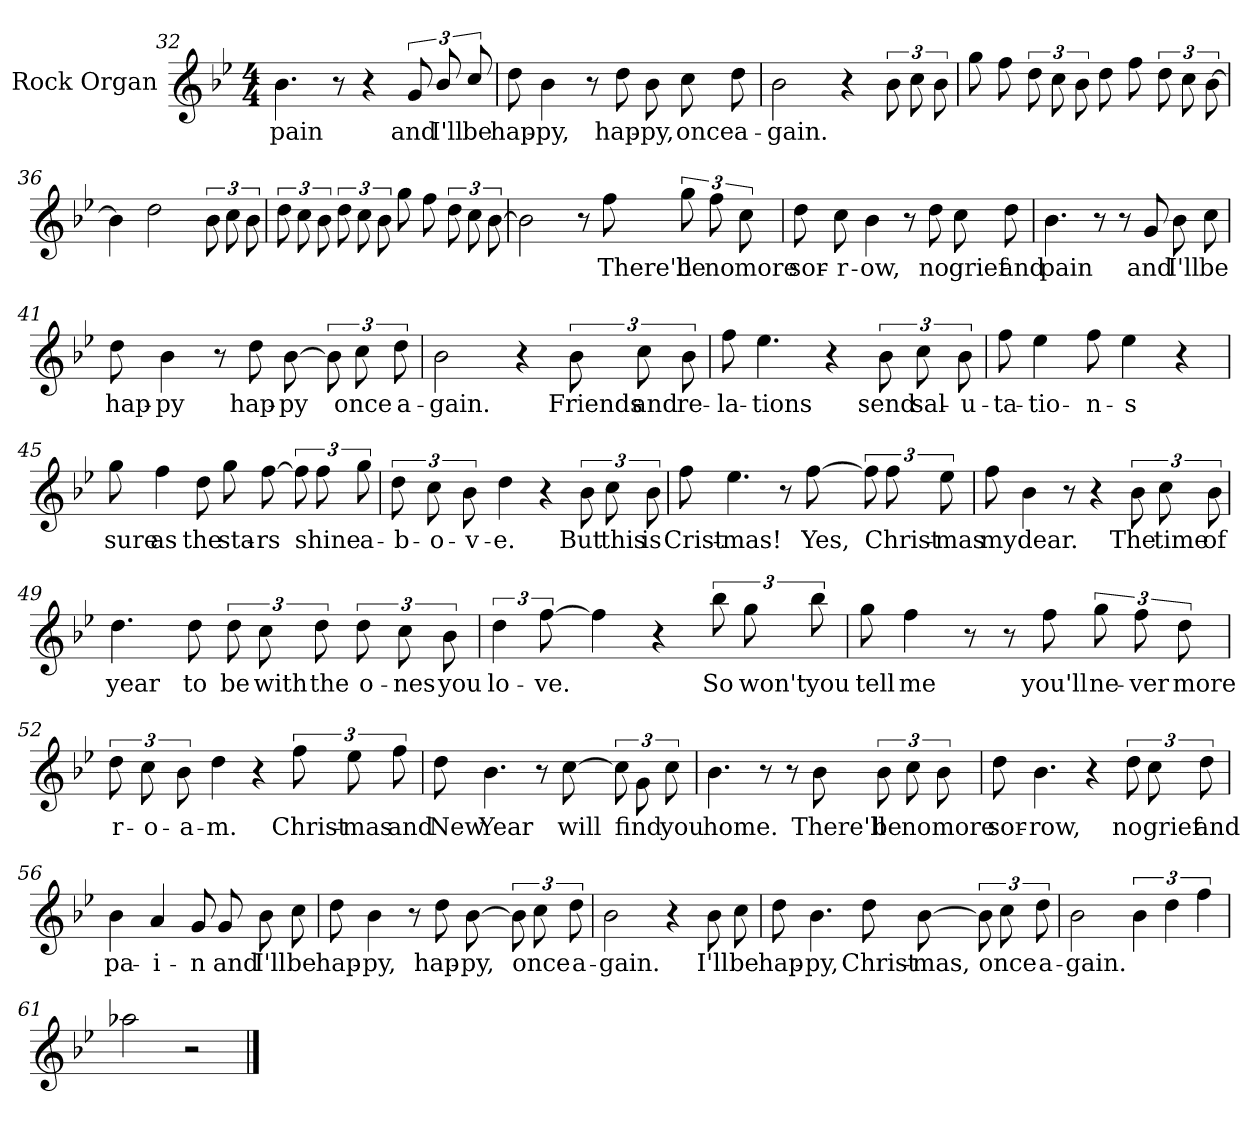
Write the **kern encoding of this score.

**kern	**text
*part1	*part1
*staff1	*staff1
*I"Rock Organ	*
*I'Rock Organ	*
*clefG2	*
*k[b-e-]	*
*M4/4	*
=32	=32
4.b-\	pain
8r	.
4r	.
12g/L	and
12b-/	I'll
12cc/	be
!!LO:LB:g=z
=33	=33
8dd\	hap-
4b-\	py,
8r	.
8dd\L	hap-
8b-\	py,
8cc\L	once
8dd\	a-
=34	=34
2b-\	gain.
4r	.
12b-\L	.
12cc\	.
12b-\	.
=35	=35
8gg\L	.
8ff\	.
12dd\L	.
12cc\	.
12b-\	.
8dd\L	.
8ff\	.
12dd\L	.
12cc\	.
[>12b-\	.
=36	=36
4b-\]	.
2dd\	.
12b-\L	.
12cc\	.
12b-\	.
!!LO:LB:g=z
=37	=37
12dd\L	.
12cc\	.
12b-\	.
12dd\L	.
12cc\	.
12b-\	.
8gg\L	.
8ff\	.
12dd\L	.
12cc\	.
[>12b-\	.
=38	=38
2b-\]	.
8r	.
8ff\	There'll
12gg\L	be
12ff\	no
12cc\	more
=39	=39
8dd\L	sor-
8cc\	r-
4b-\	ow,
8r	.
8dd\	no
8cc\L	grief
8dd\	and
!!LO:LB:g=z
=40	=40
4.b-\	pain
8r	.
8r	.
8g/	and
8b-\L	I'll
8cc\	be
=41	=41
8dd\	hap-
4b-\	py
8r	.
8dd\L	hap-
[>8b-\	py
12b-\L]	.
12cc\	once
12dd\	a-
=42	=42
2b-\	gain.
4r	.
12b-\L	Friends
12cc\	and
12b-\	re-
=43	=43
8ff\	la-
4.ee-\	tions
4r	.
12b-\L	send
12cc\	sal-
12b-\	u-
!!LO:LB:g=z
=44	=44
8ff\	ta-
4ee-\	tio-
8ff\	n-
4ee-\	s
4r	.
=45	=45
8gg\	sure
4ff\	as
8dd\	the
8gg\L	sta-
[>8ff\	rs
12ff\L]	.
12ff\	shine
12gg\	a-
=46	=46
12dd\L	b-
12cc\	o-
12b-\	v-
4dd\	e.
4r	.
12b-\L	But
12cc\	this
12b-\	is
!!LO:LB:g=z
=47	=47
8ff\	Crist-
4.ee-\	mas!
8r	.
[>8ff\	Yes,
12ff\L]	.
12ff\	Christ-
12ee-\	mas
=48	=48
8ff\	my
4b-\	dear.
8r	.
4r	.
12b-\L	The
12cc\	time
12b-\	of
=49	=49
4.dd\	year
8dd\	to
12dd\L	be
12cc\	with
12dd\	the
12dd\L	o-
12cc\	nes
12b-\	you
!!LO:PB:g=z
=50	=50
6dd\	lo-
[>12ff\	ve.
4ff\]	.
4r	.
12bb-\L	So
12gg\	won't
12bb-\	you
=51	=51
8gg\	tell
4ff\	me
8r	.
8r	.
8ff\	you'll
12gg\L	ne-
12ff\	ver
12dd\	more
=52	=52
12dd\L	r-
12cc\	o-
12b-\	a-
4dd\	m.
4r	.
12ff\L	Christ-
12ee-\	mas
12ff\	and
!!LO:LB:g=z
=53	=53
8dd\	New
4.b-\	Year
8r	.
[>8cc\	will
12cc\L]	.
12g\	find
12cc\	you
=54	=54
4.b-\	home.
8r	.
8r	.
8b-\	There'll
12b-\L	be
12cc\	no
12b-\	more
=55	=55
8dd\	sor-
4.b-\	row,
4r	.
12dd\L	no
12cc\	grief
12dd\	and
=56	=56
4b-\	pa-
4a/	i-
8g/L	n
8g/	and
8b-\L	I'll
8cc\	be
!!LO:LB:g=z
=57	=57
8dd\	hap-
4b-\	py,
8r	.
8dd\L	hap-
[>8b-\	py,
12b-\L]	.
12cc\	once
12dd\	a-
=58	=58
2b-\	gain.
4r	.
8b-\L	I'll
8cc\	be
=59	=59
8dd\	hap-
4.b-\	py,
8dd\L	Christ-
[>8b-\	mas,
12b-\L]	.
12cc\	once
12dd\	a-
=60	=60
2b-\	gain.
6b-\	.
6dd\	.
6ff\	.
!!LO:LB:g=z
=61	=61
2aa-X\	.
2r	.
==	==
*-	*-
